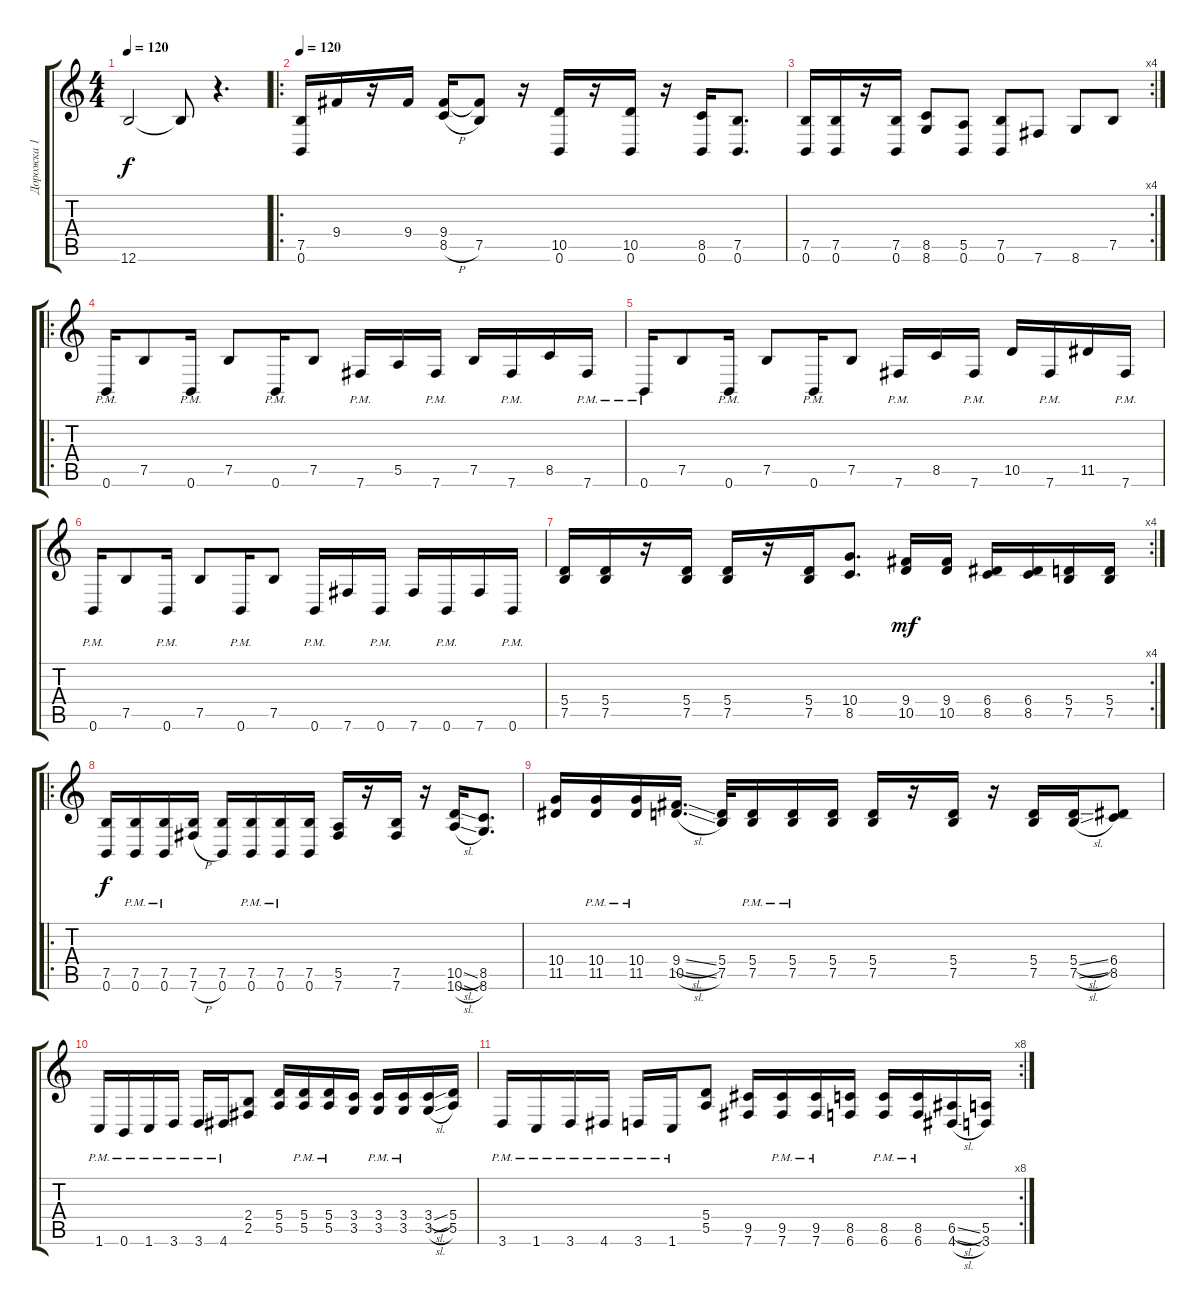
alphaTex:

\track ("Дорожка 1" "Дорожка 1") {instrument distortionguitar}
\staff {score tabs}
\tuning (B3 Gb3 D3 A2 E2 B1) {hide}
\ts (4 4)
\tempo 120
\clef g2
\ks c
12.6{t}.2{dy f} 12.6{t}.8 r.4{d} |
\ro
\tempo 120
(7.5 0.6).16 9.4.16 r.16 9.4.16 (9.4 8.5{h}).16 (9.4{t} 7.5).8 r.16 (10.5 0.6).16 r.16 (10.5 0.6).16 r.16 (8.5 0.6).16 (7.5 0.6).8{d} |
\rc 4
(7.5 0.6).16 (7.5 0.6).16 r.16 (7.5 0.6).16 (8.5 8.6).8 (5.5 0.6).8 (7.5 0.6).8 7.6.8 8.6.8 7.5.8 |
\ro
0.6{pm}.16 7.5.8 0.6{pm}.16 7.5.8 0.6{pm}.16 7.5.8 7.6{pm}.16 5.5.16 7.6{pm}.16 7.5.16 7.6{pm}.16 8.5.16 7.6{pm}.16 |
0.6{pm}.16 7.5.8 0.6{pm}.16 7.5.8 0.6{pm}.16 7.5.8 7.6{pm}.16 8.5.16 7.6{pm}.16 10.5.16 7.6{pm}.16 11.5.16 7.6{pm}.16 |
0.6{pm}.16 7.5.8 0.6{pm}.16 7.5.8 0.6{pm}.16 7.5.8 0.6{pm}.16 7.6.16 0.6{pm}.16 7.6.16 0.6{pm}.16 7.6.16 0.6{pm}.16 |
\rc 4
(5.4 7.5).16 (5.4 7.5).16 r.16 (5.4 7.5).16 (5.4 7.5).16 r.16 (5.4 7.5).16 (10.4 8.5).8{d} (9.4 10.5).16{dy mf} (9.4 10.5).16 (6.4 8.5).16 (6.4 8.5).16 (5.4 7.5).16 (5.4 7.5).16 |
\ro
(7.5 0.6).16{dy f} (7.5{pm} 0.6{pm}).16 (7.5{pm} 0.6{pm}).16 (7.5 7.6{h}).16 (7.5 0.6).16 (7.5{pm} 0.6{pm}).16 (7.5{pm} 0.6{pm}).16 (7.5 0.6).16 (5.5 7.6).16 r.16 (7.5 7.6).16 r.16 (10.5{sl} 10.6{sl}).16 (8.5 8.6).8{d} |
(10.4 11.5).16 (10.4{pm} 11.5{pm}).16 (10.4{pm} 11.5{pm}).16 (9.4{sl} 10.5{sl}).16{d} (5.4 7.5).32 (5.4{pm} 7.5{pm}).16 (5.4{pm} 7.5{pm}).16 (5.4 7.5).16 (5.4 7.5).16 r.16 (5.4 7.5).16 r.16 (5.4 7.5).16 (5.4{sl} 7.5{sl}).16 (6.4 8.5).8 |
1.6{pm}.16 0.6{pm}.16 1.6{pm}.16 3.6{pm}.16 3.6{pm}.16 4.6{pm}.16 (2.4 2.5).8 (5.4 5.5).16 (5.4{pm} 5.5{pm}).16 (5.4{pm} 5.5{pm}).16 (3.4 3.5).16 (3.4{pm} 3.5{pm}).16 (3.4{pm} 3.5{pm}).16 (3.4{sl} 3.5{sl}).16 (5.4 5.5).16 |
\rc 8
3.6{pm}.16 1.6{pm}.16 3.6{pm}.16 4.6{pm}.16 3.6{pm}.16 1.6{pm}.16 (5.4 5.5).8 (9.5 7.6).16 (9.5{pm} 7.6{pm}).16 (9.5{pm} 7.6{pm}).16 (8.5 6.6).16 (8.5{pm} 6.6{pm}).16 (8.5{pm} 6.6{pm}).16 (6.5{sl} 4.6{sl}).16 (5.5 3.6).16
